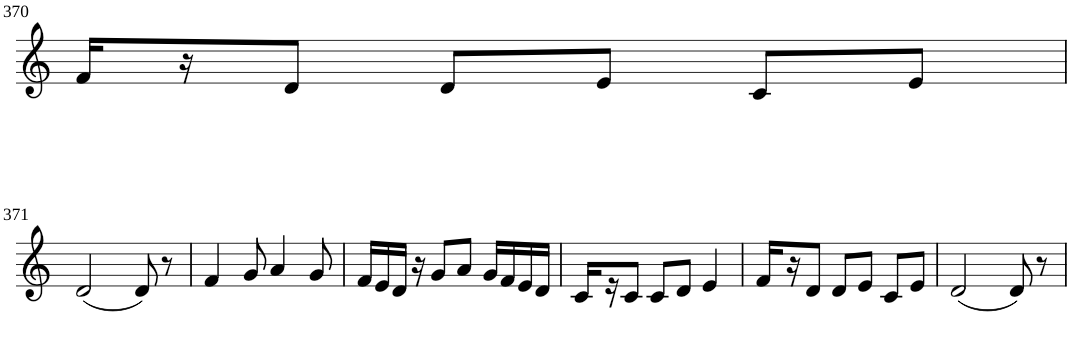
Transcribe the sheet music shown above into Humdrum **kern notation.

**kern
*part1
*staff1
*I"Violin
!!LO:PB:g=z
*clefG2
*k[]
*M3/4
=370
16f/LL
16r
8d/J
8d/L
8e/J
8c/L
8e/J
!!LO:LB:g=z
=371
(2d/
8d/)
8r
=372
4f/
8g/
4a/
8g/
=373
16f/LL
16e/
16d/JJ
16r
8g/L
8a/J
16g/LL
16f/
16e/
16d/JJ
=374
16c/LL
16r
8c/J
8c/L
8d/J
4e/
=375
16f/LL
16r
8d/J
8d/L
8e/J
8c/L
8e/J
=376
(2d/
8d/)
8r
=
*-
